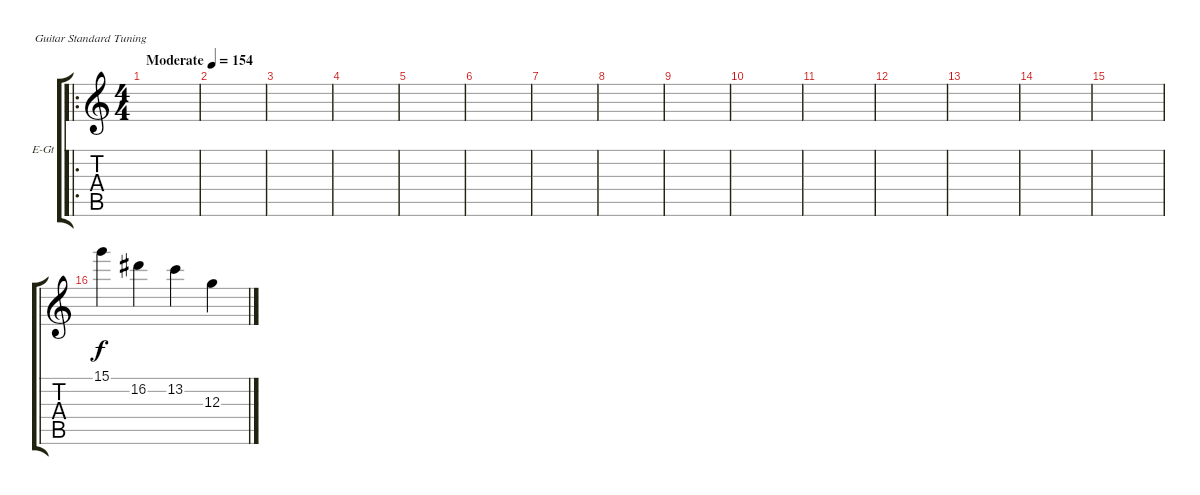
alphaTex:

\bracketExtendMode groupsimilarinstruments
\firstSystemTrackNameOrientation horizontal
\otherSystemsTrackNameOrientation horizontal
\track ("Lead" "E-Gt") {instrument distortionguitar}
\staff {score tabs}
\tuning (E4 B3 G3 D3 A2 E2)
\ro
\ts (4 4)
\beaming (8 2 2 2 2)
\tempo (154 "Moderate")
\clef g2
\scale
0.487395
\ks c
|
\scale
0.256303 |
\scale
0.256303 |
\scale
0.333333 |
\scale
0.333333 |
\scale
0.333333 |
\scale
0.333333 |
\scale
0.333333 |
\scale
0.333333 |
\scale
0.333333 |
\scale
0.333333 |
\scale
0.333333 |
\scale
0.333333 |
\scale
0.333333 |
\scale
0.333333 |
15.1.4 16.2.4 13.2.4 12.3.4
